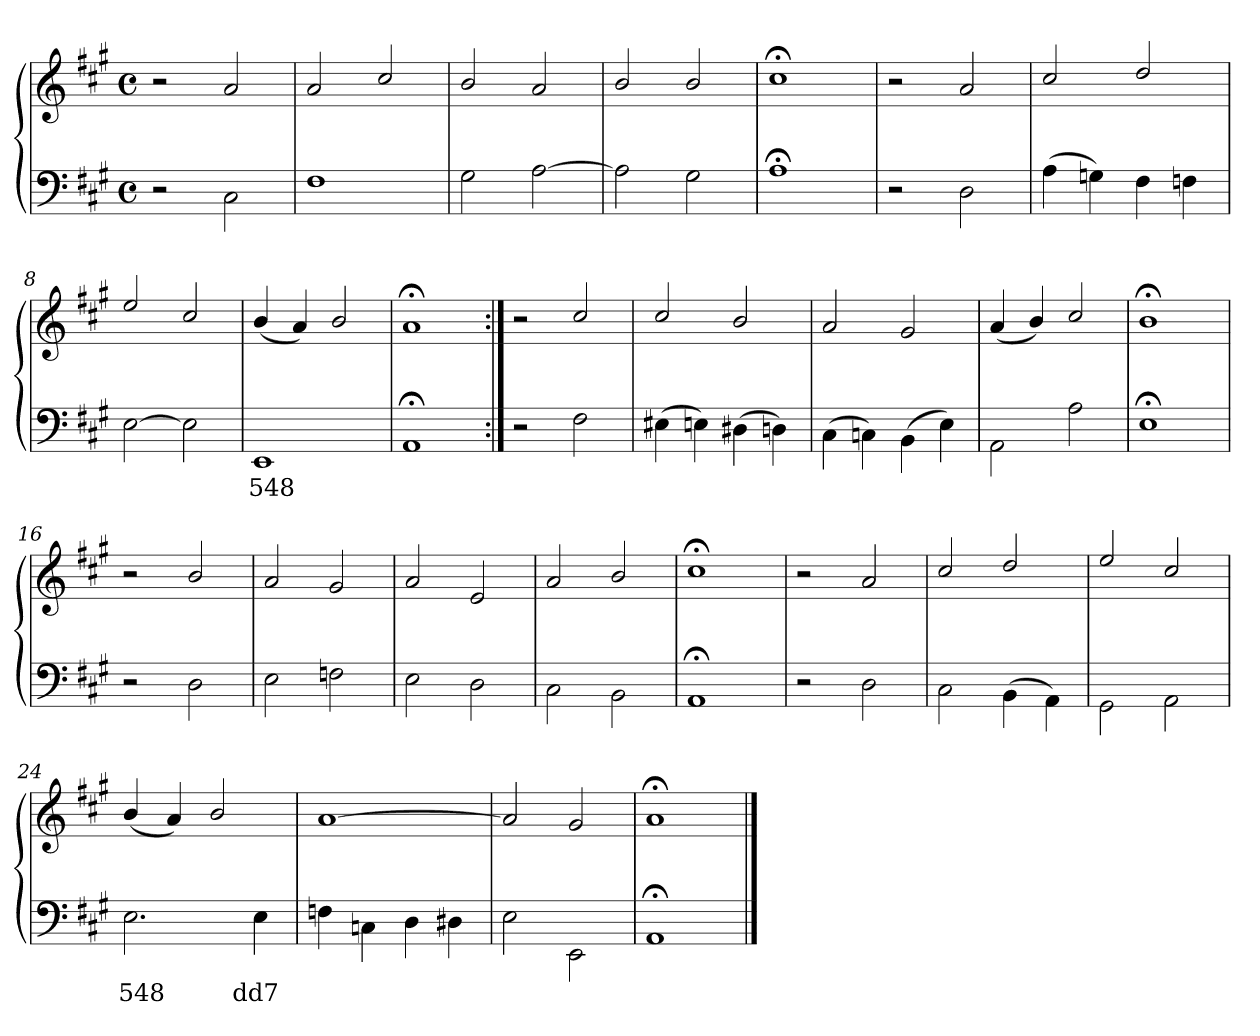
**kern	**text	**kern
*part1	*part1	*part1
*staff2	*staff2	*staff1
*clefF4	*	*clefG2
*k[f#c#g#]	*	*k[f#c#g#]
*M4/4	*	*M4/4
*met(c)	*	*met(c)
=1	=1	=1
2r	.	2r
2C#\	.	2a/
=2	=2	=2
1F#\	.	2a/
.	.	2cc#/
=3	=3	=3
2G#\	.	2b/
[2A\	.	2a/
=4	=4	=4
2A\]	.	2b/
2G#\	.	2b/
=5	=5	=5
1A;\	.	1cc#;</
=6	=6	=6
2r	.	2r
2D\	.	2a/
=7	=7	=7
(4A\	.	2cc#/
4Gn\)	.	.
4F#\	.	2dd/
4Fn\	.	.
=8	=8	=8
[2E\	.	2ee/
2E\]	.	2cc#/
=9	=9	=9
1EE\	548	(4b/
.	.	4a/)
.	.	2b/
=10	=10	=10
1AA;\	.	1a;</
!!LO:LB:g=z
=11:|!	=11:|!	=11:|!
2r	.	2r
2F#\	.	2cc#/
=12	=12	=12
(4E#X\	.	2cc#/
4En\)	.	.
(4D#X\	.	2b/
4Dn\)	.	.
=13	=13	=13
(4C#\	.	2a/
4Cn\)	.	.
(4BB\	.	2g#/
4E\)	.	.
=14	=14	=14
2AA\	.	(4a/
.	.	4b/)
2A\	.	2cc#/
=15	=15	=15
1E;\	.	1b;</
=16	=16	=16
2r	.	2r
2D\	.	2b/
=17	=17	=17
2E\	.	2a/
2Fn\	.	2g#/
=18	=18	=18
2E\	.	2a/
2D\	.	2e/
=19	=19	=19
2C#\	.	2a/
2BB\	.	2b/
=20	=20	=20
1AA;\	.	1cc#;</
!!LO:LB:g=z
=21	=21	=21
2r	.	2r
2D\	.	2a/
=22	=22	=22
2C#\	.	2cc#/
(4BB\	.	2dd/
4AA\)	.	.
=23	=23	=23
2GG#\	.	2ee/
2AA\	.	2cc#/
=24	=24	=24
2.E\	548	(4b/
.	.	4a/)
.	.	2b/
4E\	dd7	.
=25	=25	=25
4Fn\	.	[1a\
4Cn\	.	.
4D\	.	.
4D#X\	.	.
=26	=26	=26
2E\	.	2a/]
2EE\	.	2g#/
=27	=27	=27
1AA;\	.	1a;</
==	==	==
*-	*-	*-
